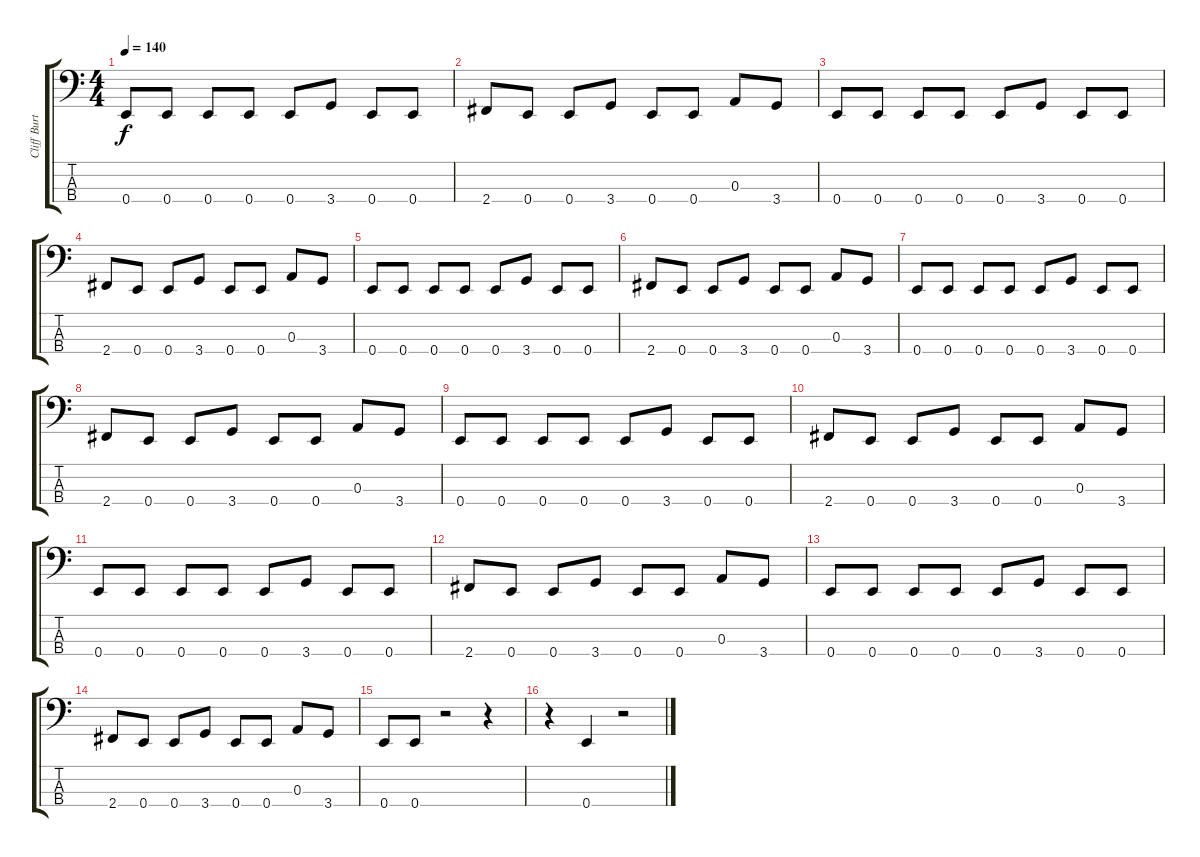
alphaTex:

\track ("Cliff Burton" "Cliff Burt") {instrument electricbassfinger}
\staff {score tabs}
\tuning (G2 D2 A1 E1) {hide}
\ts (4 4)
\tempo 140
\clef f4
\ks c
0.4.8{dy f} 0.4.8 0.4.8 0.4.8 0.4.8 3.4.8 0.4.8 0.4.8 |
2.4.8 0.4.8 0.4.8 3.4.8 0.4.8 0.4.8 0.3.8 3.4.8 |
0.4.8 0.4.8 0.4.8 0.4.8 0.4.8 3.4.8 0.4.8 0.4.8 |
2.4.8 0.4.8 0.4.8 3.4.8 0.4.8 0.4.8 0.3.8 3.4.8 |
0.4.8 0.4.8 0.4.8 0.4.8 0.4.8 3.4.8 0.4.8 0.4.8 |
2.4.8 0.4.8 0.4.8 3.4.8 0.4.8 0.4.8 0.3.8 3.4.8 |
0.4.8 0.4.8 0.4.8 0.4.8 0.4.8 3.4.8 0.4.8 0.4.8 |
2.4.8 0.4.8 0.4.8 3.4.8 0.4.8 0.4.8 0.3.8 3.4.8 |
0.4.8 0.4.8 0.4.8 0.4.8 0.4.8 3.4.8 0.4.8 0.4.8 |
2.4.8 0.4.8 0.4.8 3.4.8 0.4.8 0.4.8 0.3.8 3.4.8 |
0.4.8 0.4.8 0.4.8 0.4.8 0.4.8 3.4.8 0.4.8 0.4.8 |
2.4.8 0.4.8 0.4.8 3.4.8 0.4.8 0.4.8 0.3.8 3.4.8 |
0.4.8 0.4.8 0.4.8 0.4.8 0.4.8 3.4.8 0.4.8 0.4.8 |
2.4.8 0.4.8 0.4.8 3.4.8 0.4.8 0.4.8 0.3.8 3.4.8 |
0.4.8 0.4.8 r.2 r.4 |
r.4 0.4.4 r.2
